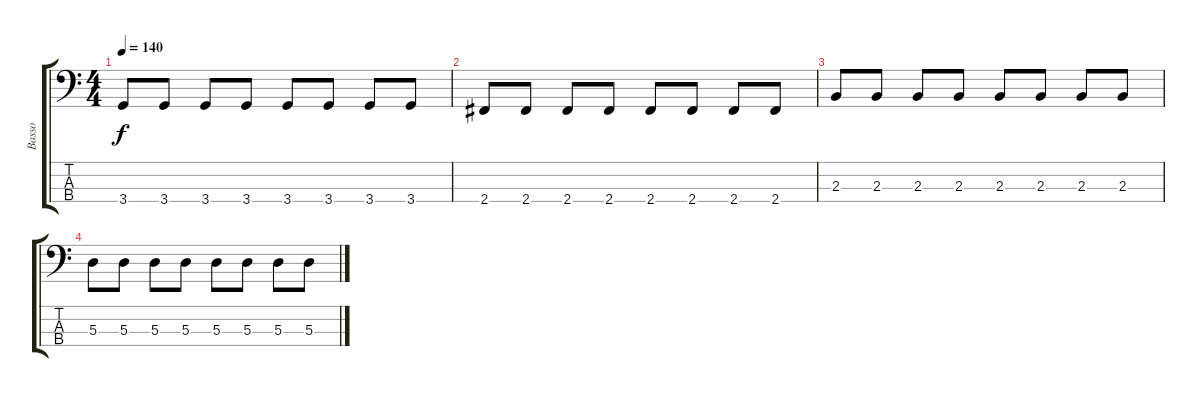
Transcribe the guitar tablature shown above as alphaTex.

\track ("Basso" "Basso") {instrument electricbasspick}
\staff {score tabs}
\tuning (G2 D2 A1 E1) {hide}
\ts (4 4)
\tempo 140
\clef f4
\ks c
3.4.8{dy f} 3.4.8 3.4.8 3.4.8 3.4.8 3.4.8 3.4.8 3.4.8 |
2.4.8 2.4.8 2.4.8 2.4.8 2.4.8 2.4.8 2.4.8 2.4.8 |
2.3.8 2.3.8 2.3.8 2.3.8 2.3.8 2.3.8 2.3.8 2.3.8 |
5.3.8 5.3.8 5.3.8 5.3.8 5.3.8 5.3.8 5.3.8 5.3.8
